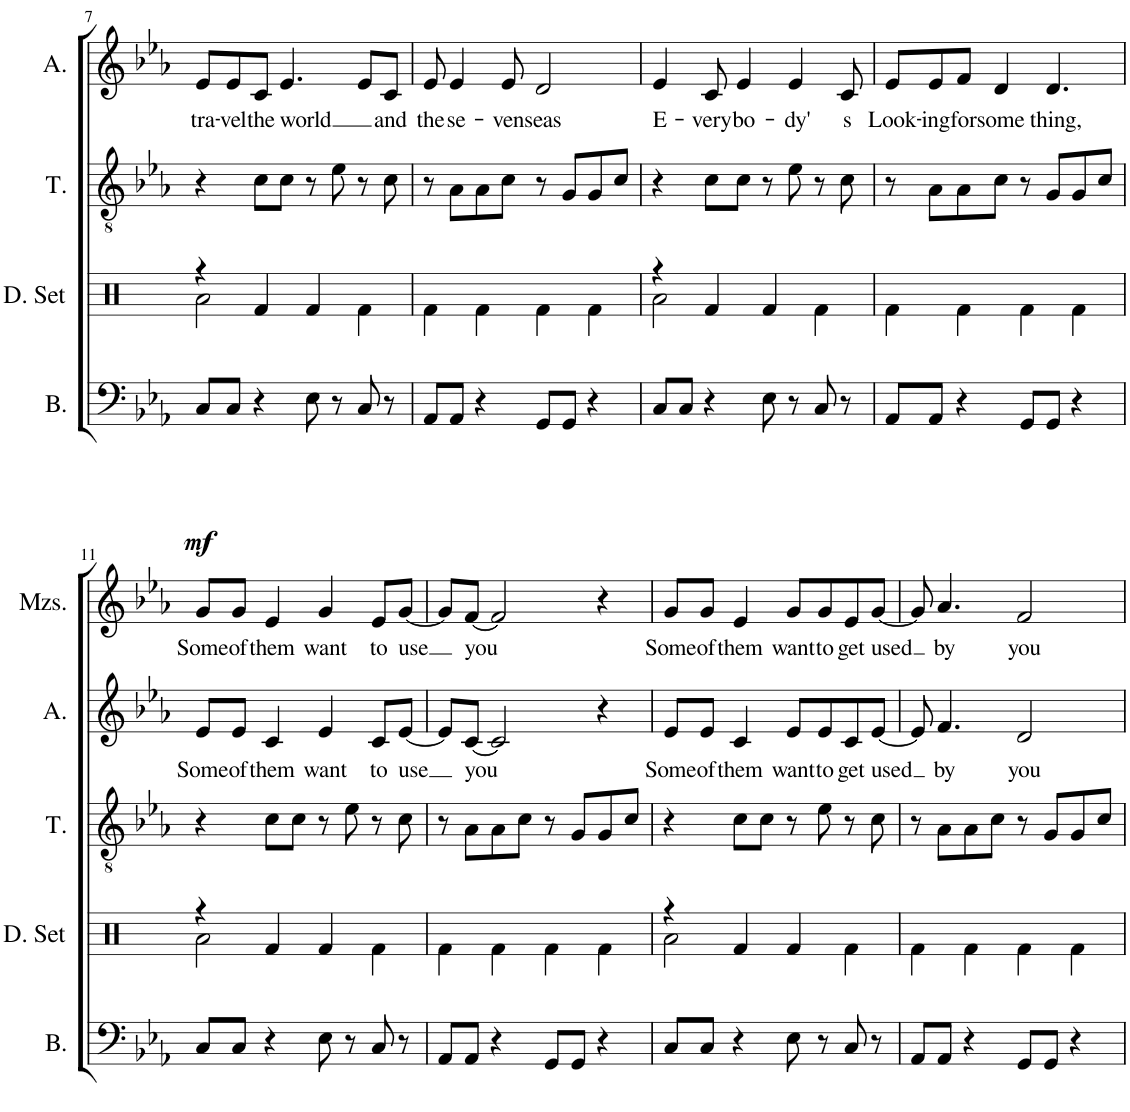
**kern	**kern	**kern	**text	**kern	**text	**dynam
*part4	*part3	*part2	*part2	*part1	*part1	*part1
*staff4	*staff3	*staff2	*staff2	*staff1	*staff1	*staff1
*I"Bass	*I"Tenor	*I"Alto	*	*I"Mezzo-soprano	*	*
*I'B.	*I'T.	*I'A.	*	*I'Mzs.	*	*
!!LO:PB:g=z
*clefF4	*clefGv2	*clefG2	*	*clefG2	*	*
*k[b-e-a-]	*k[b-e-a-]	*k[b-e-a-]	*	*k[b-e-a-]	*	*
*M4/4	*M4/4	*M4/4	*	*M4/4	*	*
=7	=7	=7	=7	=7	=7	=7
!	!	!	!LO:LY:b	!	!	!
8C/L	4r	8e-/L	tra-	1r	.	.
!	!	!	!LO:LY:b	!	!	!
8C/J	.	8e-/	-vel	.	.	.
!	!	!	!LO:LY:b	!	!	!
4r	8c\L	8c/J	the	.	.	.
!	!	!	!LO:LY:b	!	!	!
.	8c\J	4.e-/	world	.	.	.
8E-\	8r	.	.	.	.	.
8r	8e-\	.	.	.	.	.
8C/	8r	8e-/L	.	.	.	.
!	!	!	!LO:LY:b	!	!	!
8r	8c\	8c/J	and	.	.	.
=8	=8	=8	=8	=8	=8	=8
!	!	!	!LO:LY:b	!	!	!
8AA-/L	8r	8e-/	the	1r	.	.
!	!	!	!LO:LY:b	!	!	!
8AA-/J	8A-\L	4e-/	se-	.	.	.
4r	8A-\	.	.	.	.	.
!	!	!	!LO:LY:b	!	!	!
.	8c\J	8e-/	-ven	.	.	.
!	!	!	!LO:LY:b	!	!	!
8GG/L	8r	2d/	seas	.	.	.
8GG/J	8G/L	.	.	.	.	.
4r	8G/	.	.	.	.	.
.	8c/J	.	.	.	.	.
=9	=9	=9	=9	=9	=9	=9
!	!	!	!LO:LY:b	!	!	!
8C/L	4r	4e-/	E-	1r	.	.
8C/J	.	.	.	.	.	.
!	!	!	!LO:LY:b	!	!	!
4r	8c\L	8c/	-very	.	.	.
!	!	!	!LO:LY:b	!	!	!
.	8c\J	4e-/	bo-	.	.	.
8E-\	8r	.	.	.	.	.
!	!	!	!LO:LY:b	!	!	!
8r	8e-\	4e-/	-dy'	.	.	.
8C/	8r	.	.	.	.	.
!	!	!	!LO:LY:b	!	!	!
8r	8c\	8c/	s	.	.	.
=10	=10	=10	=10	=10	=10	=10
!	!	!	!LO:LY:b	!	!	!
8AA-/L	8r	8e-/L	Look-	1r	.	.
!	!	!	!LO:LY:b	!	!	!
8AA-/J	8A-\L	8e-/	-ing	.	.	.
!	!	!	!LO:LY:b	!	!	!
4r	8A-\	8f/J	for	.	.	.
!	!	!	!LO:LY:b	!	!	!
.	8c\J	4d/	some	.	.	.
8GG/L	8r	.	.	.	.	.
!	!	!	!LO:LY:b	!	!	!
8GG/J	8G/L	4.d/	thing,	.	.	.
4r	8G/	.	.	.	.	.
.	8c/J	.	.	.	.	.
!!LO:LB:g=z
=11	=11	=11	=11	=11	=11	=11
!	!	!	!LO:LY:b	!	!LO:LY:b	!LO:DY:a
8C/L	4r	8e-/L	Some	8g/L	Some	mf
!	!	!	!LO:LY:b	!	!LO:LY:b	!
8C/J	.	8e-/J	of	8g/J	of	.
!	!	!	!LO:LY:b	!	!LO:LY:b	!
4r	8c\L	4c/	them	4e-/	them	.
.	8c\J	.	.	.	.	.
!	!	!	!LO:LY:b	!	!LO:LY:b	!
8E-\	8r	4e-/	want	4g/	want	.
8r	8e-\	.	.	.	.	.
!	!	!	!LO:LY:b	!	!LO:LY:b	!
8C/	8r	8c/L	to	8e-/L	to	.
!	!	!	!LO:LY:b	!	!LO:LY:b	!
8r	8c\	[8e-/J	use	[8g/J	use	.
=12	=12	=12	=12	=12	=12	=12
8AA-/L	8r	8e-/L]	.	8g/L]	.	.
!	!	!	!LO:LY:b	!	!LO:LY:b	!
8AA-/J	8A-\L	[8c/J	you	[8f/J	you	.
4r	8A-\	2c/]	.	2f/]	.	.
.	8c\J	.	.	.	.	.
8GG/L	8r	.	.	.	.	.
8GG/J	8G/L	.	.	.	.	.
4r	8G/	4r	.	4r	.	.
.	8c/J	.	.	.	.	.
=13	=13	=13	=13	=13	=13	=13
!	!	!	!LO:LY:b	!	!LO:LY:b	!
8C/L	4r	8e-/L	Some	8g/L	Some	.
!	!	!	!LO:LY:b	!	!LO:LY:b	!
8C/J	.	8e-/J	of	8g/J	of	.
!	!	!	!LO:LY:b	!	!LO:LY:b	!
4r	8c\L	4c/	them	4e-/	them	.
.	8c\J	.	.	.	.	.
!	!	!	!LO:LY:b	!	!LO:LY:b	!
8E-\	8r	8e-/L	want	8g/L	want	.
!	!	!	!LO:LY:b	!	!LO:LY:b	!
8r	8e-\	8e-/	to	8g/	to	.
!	!	!	!LO:LY:b	!	!LO:LY:b	!
8C/	8r	8c/	get	8e-/	get	.
!	!	!	!LO:LY:b	!	!LO:LY:b	!
8r	8c\	[8e-/J	used	[8g/J	used	.
=14	=14	=14	=14	=14	=14	=14
8AA-/L	8r	8e-/]	.	8g/]	.	.
!	!	!	!LO:LY:b	!	!LO:LY:b	!
8AA-/J	8A-\L	4.f/	by	4.a-/	by	.
4r	8A-\	.	.	.	.	.
.	8c\J	.	.	.	.	.
!	!	!	!LO:LY:b	!	!LO:LY:b	!
8GG/L	8r	2d/	you	2f/	you	.
8GG/J	8G/L	.	.	.	.	.
4r	8G/	.	.	.	.	.
.	8c/J	.	.	.	.	.
=	=	=	=	=	=	=
*-	*-	*-	*-	*-	*-	*-
